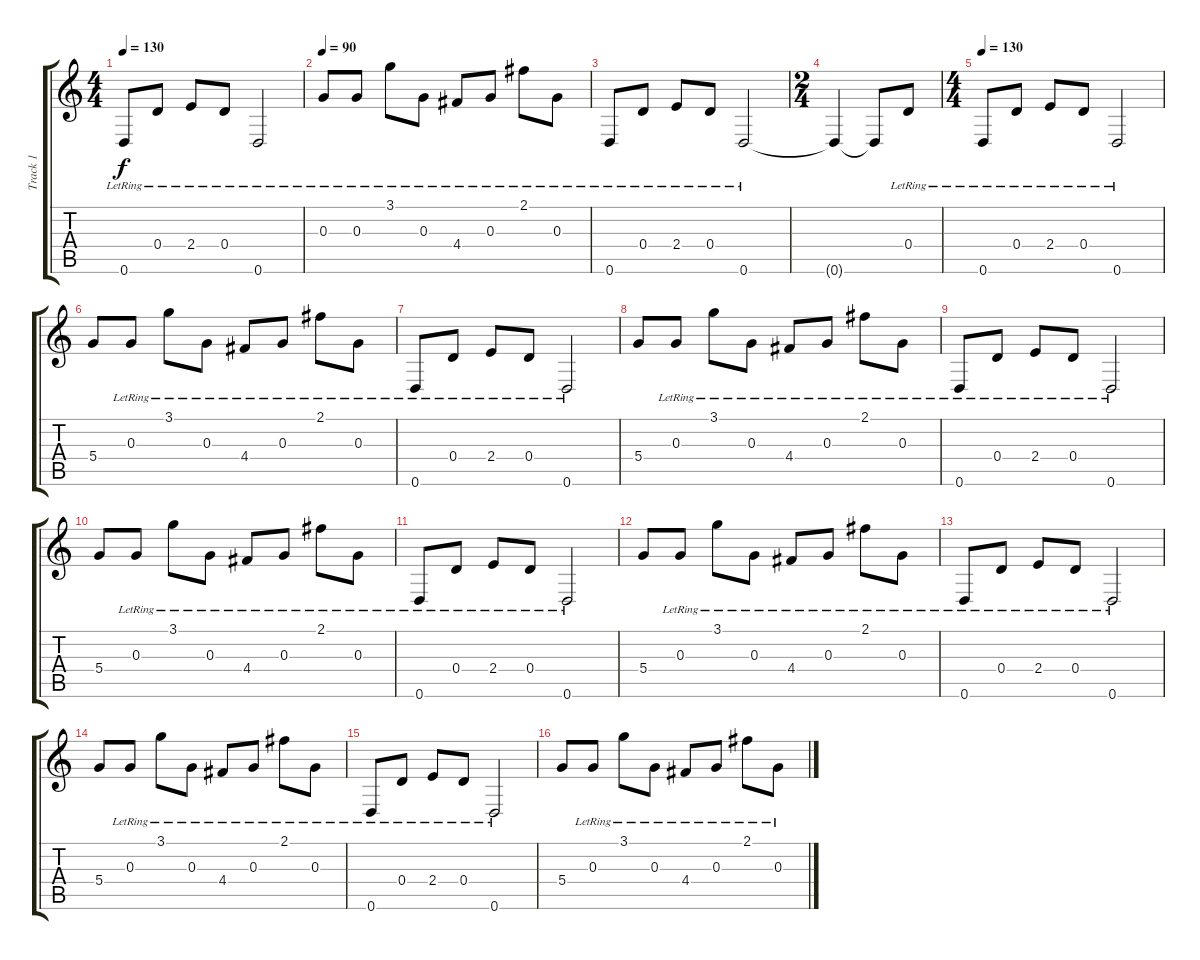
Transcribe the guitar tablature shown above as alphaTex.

\track ("Track 1" "Track 1") {instrument acousticguitarsteel}
\staff {score tabs}
\tuning (E4 B3 G3 D3 A2 D2) {hide}
\ts (4 4)
\tempo 130
\clef g2
\ks c
0.6{lr}.8{dy f} 0.4{lr}.8 2.4{lr}.8 0.4{lr}.8 0.6{lr}.2 |
\tempo 90
0.3{lr}.8 0.3{lr}.8 3.1{lr}.8 0.3{lr}.8 4.4{lr}.8 0.3{lr}.8 2.1{lr}.8 0.3{lr}.8 |
0.6{lr}.8 0.4{lr}.8 2.4{lr}.8 0.4{lr}.8 0.6{lr}.2 |
\ts (2 4)
0.6{t}.4 0.6{t}.8 0.4{lr}.8 |
\ts (4 4)
\tempo 130
0.6{lr}.8 0.4{lr}.8 2.4{lr}.8 0.4{lr}.8 0.6{lr}.2 |
5.4.8 0.3{lr}.8 3.1{lr}.8 0.3{lr}.8 4.4{lr}.8 0.3{lr}.8 2.1{lr}.8 0.3{lr}.8 |
0.6{lr}.8 0.4{lr}.8 2.4{lr}.8 0.4{lr}.8 0.6{lr}.2 |
5.4.8 0.3{lr}.8 3.1{lr}.8 0.3{lr}.8 4.4{lr}.8 0.3{lr}.8 2.1{lr}.8 0.3{lr}.8 |
0.6{lr}.8 0.4{lr}.8 2.4{lr}.8 0.4{lr}.8 0.6{lr}.2 |
5.4.8 0.3{lr}.8 3.1{lr}.8 0.3{lr}.8 4.4{lr}.8 0.3{lr}.8 2.1{lr}.8 0.3{lr}.8 |
0.6{lr}.8 0.4{lr}.8 2.4{lr}.8 0.4{lr}.8 0.6{lr}.2 |
5.4.8 0.3{lr}.8 3.1{lr}.8 0.3{lr}.8 4.4{lr}.8 0.3{lr}.8 2.1{lr}.8 0.3{lr}.8 |
0.6{lr}.8 0.4{lr}.8 2.4{lr}.8 0.4{lr}.8 0.6{lr}.2 |
5.4.8 0.3{lr}.8 3.1{lr}.8 0.3{lr}.8 4.4{lr}.8 0.3{lr}.8 2.1{lr}.8 0.3{lr}.8 |
0.6{lr}.8 0.4{lr}.8 2.4{lr}.8 0.4{lr}.8 0.6{lr}.2 |
5.4.8 0.3{lr}.8 3.1{lr}.8 0.3{lr}.8 4.4{lr}.8 0.3{lr}.8 2.1{lr}.8 0.3{lr}.8
